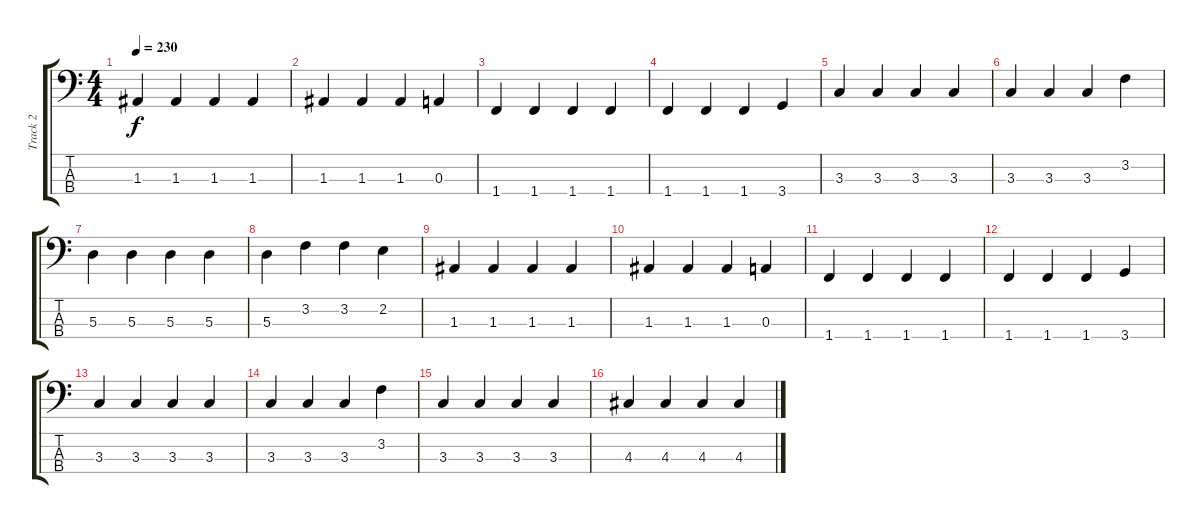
\track ("Track 2" "Track 2") {instrument electricbassfinger}
\staff {score tabs}
\tuning (G2 D2 A1 E1) {hide}
\ts (4 4)
\tempo 230
\clef f4
\ks c
1.3.4{dy f} 1.3.4 1.3.4 1.3.4 |
1.3.4 1.3.4 1.3.4 0.3.4 |
1.4.4 1.4.4 1.4.4 1.4.4 |
1.4.4 1.4.4 1.4.4 3.4.4 |
3.3.4 3.3.4 3.3.4 3.3.4 |
3.3.4 3.3.4 3.3.4 3.2.4 |
5.3.4 5.3.4 5.3.4 5.3.4 |
5.3.4 3.2.4 3.2.4 2.2.4 |
1.3.4 1.3.4 1.3.4 1.3.4 |
1.3.4 1.3.4 1.3.4 0.3.4 |
1.4.4 1.4.4 1.4.4 1.4.4 |
1.4.4 1.4.4 1.4.4 3.4.4 |
3.3.4 3.3.4 3.3.4 3.3.4 |
3.3.4 3.3.4 3.3.4 3.2.4 |
3.3.4 3.3.4 3.3.4 3.3.4 |
4.3.4 4.3.4 4.3.4 4.3.4
